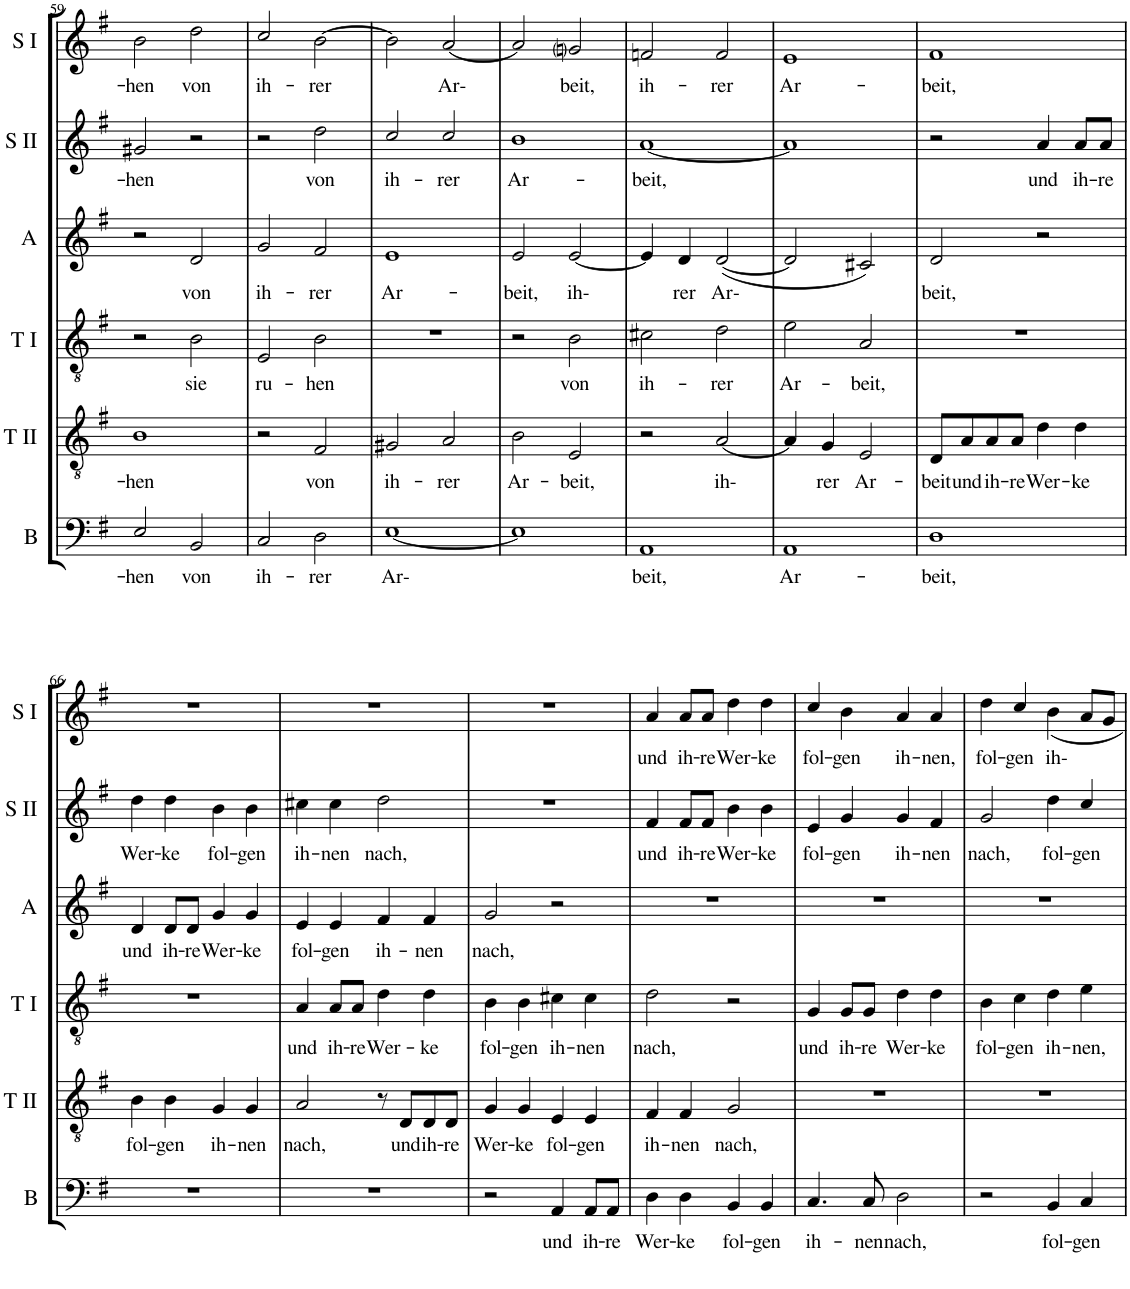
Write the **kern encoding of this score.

**kern	**text	**kern	**text	**kern	**text	**kern	**text	**kern	**text	**kern	**text
*part6	*part6	*part5	*part5	*part4	*part4	*part3	*part3	*part2	*part2	*part1	*part1
*staff6	*staff6	*staff5	*staff5	*staff4	*staff4	*staff3	*staff3	*staff2	*staff2	*staff1	*staff1
*I"Bass	*	*I"Tenor II	*	*I"Tenor I	*	*I"Alto	*	*I"Soprano II	*	*I"Soprano I	*
*I'B	*	*I'T II	*	*I'T I	*	*I'A	*	*I'S II	*	*I'S I	*
!!LO:PB:g=z
*clefF4	*	*clefGv2	*	*clefGv2	*	*clefG2	*	*clefG2	*	*clefG2	*
*k[f#]	*	*k[f#]	*	*k[f#]	*	*k[f#]	*	*k[f#]	*	*k[f#]	*
*G:	*	*G:	*	*G:	*	*G:	*	*G:	*	*G:	*
*M2/2	*	*M2/2	*	*M2/2	*	*M2/2	*	*M2/2	*	*M2/2	*
*met(c|)	*	*met(c|)	*	*met(c|)	*	*met(c|)	*	*met(c|)	*	*met(c|)	*
=59	=59	=59	=59	=59	=59	=59	=59	=59	=59	=59	=59
!	!LO:LY:b	!	!LO:LY:b	!	!	!	!	!	!LO:LY:b	!	!LO:LY:b
2E/	-hen	1B	-hen	2r	.	2r	.	2g#X/	-hen	2b\	-hen
!	!LO:LY:b	!	!	!	!LO:LY:b	!	!LO:LY:b	!	!	!	!LO:LY:b
2BB/	von	.	.	2B\	sie	2d/	von	2r	.	2dd\	von
=60	=60	=60	=60	=60	=60	=60	=60	=60	=60	=60	=60
!	!LO:LY:b	!	!	!	!LO:LY:b	!	!LO:LY:b	!	!	!	!LO:LY:b
2C/	ih-	2r	.	2E/	ru-	2g/	ih-	2r	.	2cc/	ih-
!	!LO:LY:b	!	!LO:LY:b	!	!LO:LY:b	!	!LO:LY:b	!	!LO:LY:b	!	!LO:LY:b
2D\	-rer	2F#/	von	2B\	-hen	2f#/	-rer	2dd\	von	[2b\	-rer
=61	=61	=61	=61	=61	=61	=61	=61	=61	=61	=61	=61
!	!LO:LY:b	!	!LO:LY:b	!	!	!	!LO:LY:b	!	!LO:LY:b	!	!
[1E	Ar-	2G#X/	ih-	1r	.	1e	Ar-	2cc/	ih-	2b\]	.
!	!	!	!LO:LY:b	!	!	!	!	!	!LO:LY:b	!	!LO:LY:b
.	.	2A/	-rer	.	.	.	.	2cc/	-rer	[2a/	Ar-
=62	=62	=62	=62	=62	=62	=62	=62	=62	=62	=62	=62
!	!	!	!LO:LY:b	!	!	!	!LO:LY:b	!	!LO:LY:b	!	!
1E]	.	2B\	Ar-	2r	.	2e/	-beit,	1b	Ar-	2a/]	.
!	!	!	!LO:LY:b	!	!LO:LY:b	!	!LO:LY:b	!	!	!	!LO:LY:b
.	.	2E/	-beit,	2B\	von	[2e/	ih-	.	.	2gni/	beit,
=63	=63	=63	=63	=63	=63	=63	=63	=63	=63	=63	=63
!	!LO:LY:b	!	!	!	!LO:LY:b	!	!	!	!LO:LY:b	!	!LO:LY:b
1AA	beit,	2r	.	2c#X\	ih-	4e/]	.	[1a	-beit,	2fn/	ih-
!	!	!	!	!	!	!	!LO:LY:b	!	!	!	!
.	.	.	.	.	.	4d/	rer	.	.	.	.
!	!	!	!LO:LY:b	!	!LO:LY:b	!	!LO:LY:b	!	!	!	!LO:LY:b
.	.	[2A/	ih-	2d\	-rer	(<[2d/	Ar-	.	.	2f/	-rer
=64	=64	=64	=64	=64	=64	=64	=64	=64	=64	=64	=64
!	!LO:LY:b	!	!	!	!LO:LY:b	!	!	!	!	!	!LO:LY:b
1AA	Ar-	4A/]	.	2e\	Ar-	2d/]	.	1a]	.	1e	Ar-
!	!	!	!LO:LY:b	!	!	!	!	!	!	!	!
.	.	4G/	rer	.	.	.	.	.	.	.	.
!	!	!	!LO:LY:b	!	!LO:LY:b	!	!	!	!	!	!
.	.	2E/	Ar-	2A/	-beit,	2c#X/)	.	.	.	.	.
=65	=65	=65	=65	=65	=65	=65	=65	=65	=65	=65	=65
!	!LO:LY:b	!	!LO:LY:b	!	!	!	!LO:LY:b	!	!	!	!LO:LY:b
1D	-beit,	8D/L	-beit	1r	.	2d/	beit,	2r	.	1f#	-beit,
!	!	!	!LO:LY:b	!	!	!	!	!	!	!	!
.	.	8A/	und	.	.	.	.	.	.	.	.
!	!	!	!LO:LY:b	!	!	!	!	!	!	!	!
.	.	8A/	ih-	.	.	.	.	.	.	.	.
!	!	!	!LO:LY:b	!	!	!	!	!	!	!	!
.	.	8A/J	-re	.	.	.	.	.	.	.	.
!	!	!	!LO:LY:b	!	!	!	!	!	!LO:LY:b	!	!
.	.	4d\	Wer-	.	.	2r	.	4a/	und	.	.
!	!	!	!LO:LY:b	!	!	!	!	!	!LO:LY:b	!	!
.	.	4d\	-ke	.	.	.	.	8a/L	ih-	.	.
!	!	!	!	!	!	!	!	!	!LO:LY:b	!	!
.	.	.	.	.	.	.	.	8a/J	-re	.	.
!!LO:LB:g=z
=66	=66	=66	=66	=66	=66	=66	=66	=66	=66	=66	=66
!	!	!	!LO:LY:b	!	!	!	!LO:LY:b	!	!LO:LY:b	!	!
1r	.	4B\	fol-	1r	.	4d/	und	4dd\	Wer-	1r	.
!	!	!	!LO:LY:b	!	!	!	!LO:LY:b	!	!LO:LY:b	!	!
.	.	4B\	-gen	.	.	8d/L	ih-	4dd\	-ke	.	.
!	!	!	!	!	!	!	!LO:LY:b	!	!	!	!
.	.	.	.	.	.	8d/J	-re	.	.	.	.
!	!	!	!LO:LY:b	!	!	!	!LO:LY:b	!	!LO:LY:b	!	!
.	.	4G/	ih-	.	.	4g/	Wer-	4b\	fol-	.	.
!	!	!	!LO:LY:b	!	!	!	!LO:LY:b	!	!LO:LY:b	!	!
.	.	4G/	-nen	.	.	4g/	-ke	4b\	-gen	.	.
=67	=67	=67	=67	=67	=67	=67	=67	=67	=67	=67	=67
!	!	!	!LO:LY:b	!	!LO:LY:b	!	!LO:LY:b	!	!LO:LY:b	!	!
1r	.	2A/	nach,	4A/	und	4e/	fol-	4cc#X\	ih-	1r	.
!	!	!	!	!	!LO:LY:b	!	!LO:LY:b	!	!LO:LY:b	!	!
.	.	.	.	8A/L	ih-	4e/	-gen	4cc#\	-nen	.	.
!	!	!	!	!	!LO:LY:b	!	!	!	!	!	!
.	.	.	.	8A/J	-re	.	.	.	.	.	.
!	!	!	!	!	!LO:LY:b	!	!LO:LY:b	!	!LO:LY:b	!	!
.	.	8r	.	4d\	Wer-	4f#/	ih-	2dd\	nach,	.	.
!	!	!	!LO:LY:b	!	!	!	!	!	!	!	!
.	.	8D/L	und	.	.	.	.	.	.	.	.
!	!	!	!LO:LY:b	!	!LO:LY:b	!	!LO:LY:b	!	!	!	!
.	.	8D/	ih-	4d\	-ke	4f#/	-nen	.	.	.	.
!	!	!	!LO:LY:b	!	!	!	!	!	!	!	!
.	.	8D/J	-re	.	.	.	.	.	.	.	.
=68	=68	=68	=68	=68	=68	=68	=68	=68	=68	=68	=68
!	!	!	!LO:LY:b	!	!LO:LY:b	!	!LO:LY:b	!	!	!	!
2r	.	4G/	Wer-	4B\	fol-	2g/	nach,	1r	.	1r	.
!	!	!	!LO:LY:b	!	!LO:LY:b	!	!	!	!	!	!
.	.	4G/	-ke	4B\	-gen	.	.	.	.	.	.
!	!LO:LY:b	!	!LO:LY:b	!	!LO:LY:b	!	!	!	!	!	!
4AA/	und	4E/	fol-	4c#X\	ih-	2r	.	.	.	.	.
!	!LO:LY:b	!	!LO:LY:b	!	!LO:LY:b	!	!	!	!	!	!
8AA/L	ih-	4E/	-gen	4c#\	-nen	.	.	.	.	.	.
!	!LO:LY:b	!	!	!	!	!	!	!	!	!	!
8AA/J	-re	.	.	.	.	.	.	.	.	.	.
=69	=69	=69	=69	=69	=69	=69	=69	=69	=69	=69	=69
!	!LO:LY:b	!	!LO:LY:b	!	!LO:LY:b	!	!	!	!LO:LY:b	!	!LO:LY:b
4D\	Wer-	4F#/	ih-	2d\	nach,	1r	.	4f#/	und	4a/	und
!	!LO:LY:b	!	!LO:LY:b	!	!	!	!	!	!LO:LY:b	!	!LO:LY:b
4D\	-ke	4F#/	-nen	.	.	.	.	8f#/L	ih-	8a/L	ih-
!	!	!	!	!	!	!	!	!	!LO:LY:b	!	!LO:LY:b
.	.	.	.	.	.	.	.	8f#/J	-re	8a/J	-re
!	!LO:LY:b	!	!LO:LY:b	!	!	!	!	!	!LO:LY:b	!	!LO:LY:b
4BB/	fol-	2G/	nach,	2r	.	.	.	4b\	Wer-	4dd\	Wer-
!	!LO:LY:b	!	!	!	!	!	!	!	!LO:LY:b	!	!LO:LY:b
4BB/	-gen	.	.	.	.	.	.	4b\	-ke	4dd\	-ke
=70	=70	=70	=70	=70	=70	=70	=70	=70	=70	=70	=70
!	!LO:LY:b	!	!	!	!LO:LY:b	!	!	!	!LO:LY:b	!	!LO:LY:b
4.C/	ih-	1r	.	4G/	und	1r	.	4e/	fol-	4cc/	fol-
!	!	!	!	!	!LO:LY:b	!	!	!	!LO:LY:b	!	!LO:LY:b
.	.	.	.	8G/L	ih-	.	.	4g/	-gen	4b\	-gen
!	!LO:LY:b	!	!	!	!LO:LY:b	!	!	!	!	!	!
8C/	-nen	.	.	8G/J	-re	.	.	.	.	.	.
!	!LO:LY:b	!	!	!	!LO:LY:b	!	!	!	!LO:LY:b	!	!LO:LY:b
2D\	nach,	.	.	4d\	Wer-	.	.	4g/	ih-	4a/	ih-
!	!	!	!	!	!LO:LY:b	!	!	!	!LO:LY:b	!	!LO:LY:b
.	.	.	.	4d\	-ke	.	.	4f#/	-nen	4a/	-nen,
=71	=71	=71	=71	=71	=71	=71	=71	=71	=71	=71	=71
!	!	!	!	!	!LO:LY:b	!	!	!	!LO:LY:b	!	!LO:LY:b
2r	.	1r	.	4B\	fol-	1r	.	2g/	nach,	4dd\	fol-
!	!	!	!	!	!LO:LY:b	!	!	!	!	!	!LO:LY:b
.	.	.	.	4c\	-gen	.	.	.	.	4cc/	-gen
!	!LO:LY:b	!	!	!	!LO:LY:b	!	!	!	!LO:LY:b	!	!LO:LY:b
4BB/	fol-	.	.	4d\	ih-	.	.	4dd\	fol-	4b\	ih-
!	!LO:LY:b	!	!	!	!LO:LY:b	!	!	!	!LO:LY:b	!	!
4C/	-gen	.	.	4e\	-nen,	.	.	4cc/	-gen	8a/L	.
.	.	.	.	.	.	.	.	.	.	8g/J	.
=	=	=	=	=	=	=	=	=	=	=	=
*-	*-	*-	*-	*-	*-	*-	*-	*-	*-	*-	*-
